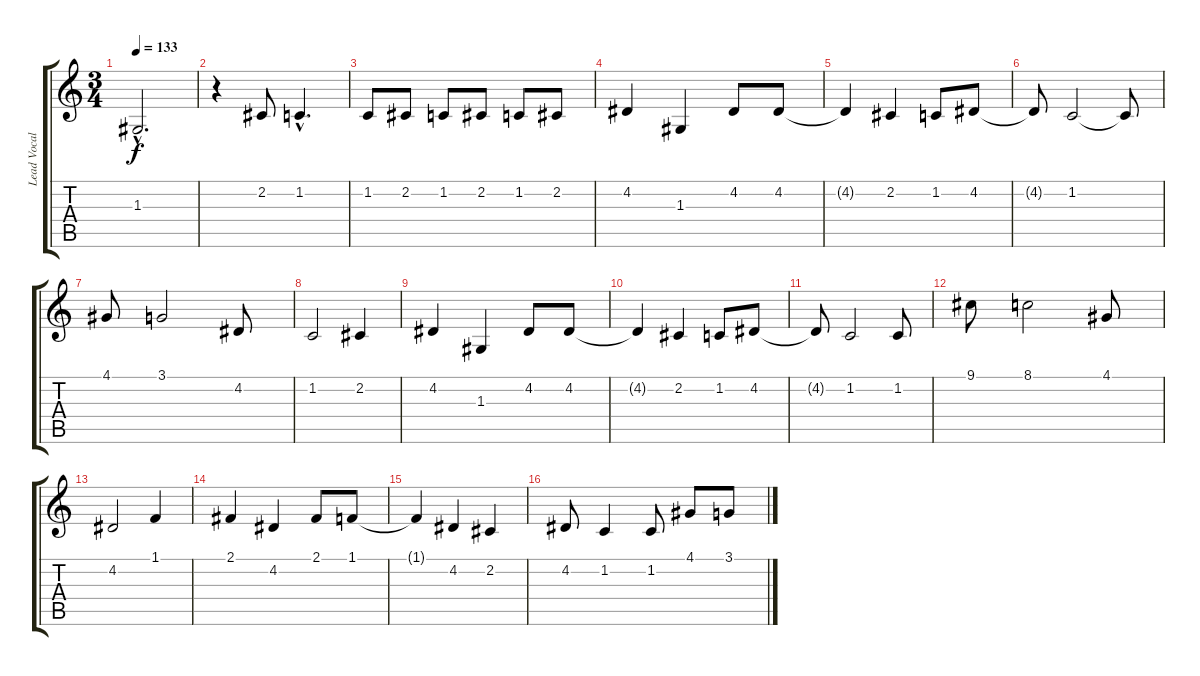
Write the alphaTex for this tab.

\track ("Lead Vocals" "Lead Vocal") {instrument tenorsax}
\staff {score tabs}
\tuning (E4 B3 G3 D3 A2 E2) {hide}
\ts (3 4)
\tempo 133
\clef g2
\ks c
1.3{hac}.2{d dy f} |
r.4{instrument tenorsax} 2.2.8 1.2{hac}.4{d} |
1.2.8 2.2.8 1.2.8 2.2.8 1.2.8 2.2.8 |
4.2.4 1.3.4 4.2.8 4.2.8 |
4.2{t}.4 2.2.4 1.2.8 4.2.8 |
4.2{t}.8 1.2.2 1.2{t}.8 |
4.1.8 3.1.2 4.2.8 |
1.2.2 2.2.4 |
4.2.4 1.3.4 4.2.8 4.2.8 |
4.2{t}.4 2.2.4 1.2.8 4.2.8 |
4.2{t}.8 1.2.2 1.2.8 |
9.1.8 8.1.2 4.1.8 |
4.2.2 1.1.4 |
2.1.4 4.2.4 2.1.8 1.1.8 |
1.1{t}.4 4.2.4 2.2.4 |
4.2.8 1.2.4 1.2.8 4.1.8 3.1.8
